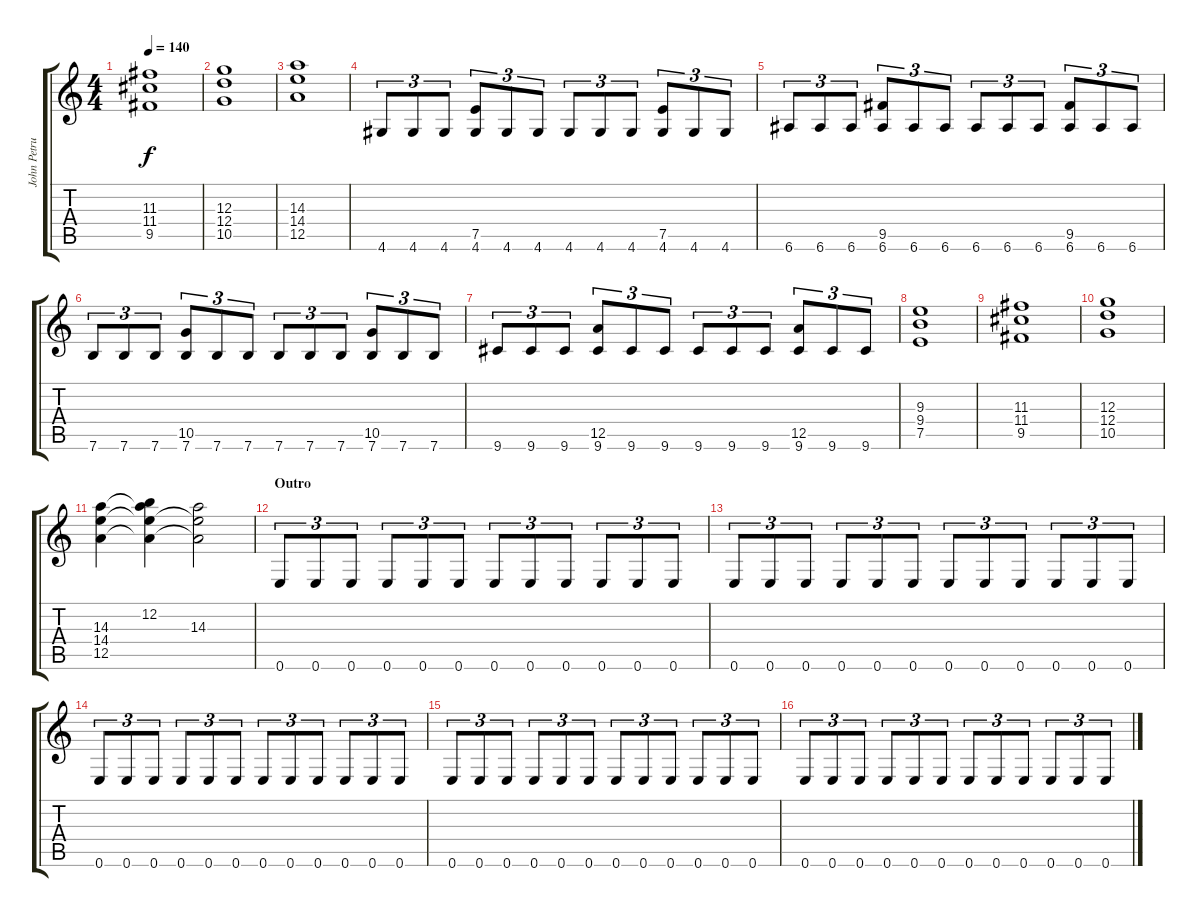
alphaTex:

\track ("John Petrucci Rythm/Fill Guitar" "John Petru") {instrument distortionguitar}
\staff {score tabs}
\tuning (E4 B3 G3 D3 A2 E2) {hide}
\ts (4 4)
\tempo 140
\clef g2
\ks c
(11.3 11.4 9.5).1{dy f} |
(12.3 12.4 10.5).1 |
(14.3 14.4 12.5).1 |
4.6.8{tu (3 2) volume 15} 4.6.8{tu (3 2)} 4.6.8{tu (3 2)} (7.5 4.6).8{tu (3 2)} 4.6.8{tu (3 2)} 4.6.8{tu (3 2)} 4.6.8{tu (3 2)} 4.6.8{tu (3 2)} 4.6.8{tu (3 2)} (7.5 4.6).8{tu (3 2)} 4.6.8{tu (3 2)} 4.6.8{tu (3 2)} |
6.6.8{tu (3 2)} 6.6.8{tu (3 2)} 6.6.8{tu (3 2)} (9.5 6.6).8{tu (3 2)} 6.6.8{tu (3 2)} 6.6.8{tu (3 2)} 6.6.8{tu (3 2)} 6.6.8{tu (3 2)} 6.6.8{tu (3 2)} (9.5 6.6).8{tu (3 2)} 6.6.8{tu (3 2)} 6.6.8{tu (3 2)} |
7.6.8{tu (3 2)} 7.6.8{tu (3 2)} 7.6.8{tu (3 2)} (10.5 7.6).8{tu (3 2)} 7.6.8{tu (3 2)} 7.6.8{tu (3 2)} 7.6.8{tu (3 2)} 7.6.8{tu (3 2)} 7.6.8{tu (3 2)} (10.5 7.6).8{tu (3 2)} 7.6.8{tu (3 2)} 7.6.8{tu (3 2)} |
9.6.8{tu (3 2)} 9.6.8{tu (3 2)} 9.6.8{tu (3 2)} (12.5 9.6).8{tu (3 2)} 9.6.8{tu (3 2)} 9.6.8{tu (3 2)} 9.6.8{tu (3 2)} 9.6.8{tu (3 2)} 9.6.8{tu (3 2)} (12.5 9.6).8{tu (3 2)} 9.6.8{tu (3 2)} 9.6.8{tu (3 2)} |
(9.3 9.4 7.5).1{volume 12} |
(11.3 11.4 9.5).1 |
(12.3 12.4 10.5).1 |
(14.3 14.4 12.5).4 (12.2 14.3{t} 14.4{t} 12.5{t}).4 (14.3 14.4{t} 12.5{t}).2 |
\section ("" "Outro")
0.6.8{tu (3 2)} 0.6.8{tu (3 2)} 0.6.8{tu (3 2)} 0.6.8{tu (3 2)} 0.6.8{tu (3 2)} 0.6.8{tu (3 2)} 0.6.8{tu (3 2)} 0.6.8{tu (3 2)} 0.6.8{tu (3 2)} 0.6.8{tu (3 2)} 0.6.8{tu (3 2)} 0.6.8{tu (3 2)} |
0.6.8{tu (3 2)} 0.6.8{tu (3 2)} 0.6.8{tu (3 2)} 0.6.8{tu (3 2)} 0.6.8{tu (3 2)} 0.6.8{tu (3 2)} 0.6.8{tu (3 2)} 0.6.8{tu (3 2)} 0.6.8{tu (3 2)} 0.6.8{tu (3 2)} 0.6.8{tu (3 2)} 0.6.8{tu (3 2)} |
0.6.8{tu (3 2)} 0.6.8{tu (3 2)} 0.6.8{tu (3 2)} 0.6.8{tu (3 2)} 0.6.8{tu (3 2)} 0.6.8{tu (3 2)} 0.6.8{tu (3 2)} 0.6.8{tu (3 2)} 0.6.8{tu (3 2)} 0.6.8{tu (3 2)} 0.6.8{tu (3 2)} 0.6.8{tu (3 2)} |
0.6.8{tu (3 2)} 0.6.8{tu (3 2)} 0.6.8{tu (3 2)} 0.6.8{tu (3 2)} 0.6.8{tu (3 2)} 0.6.8{tu (3 2)} 0.6.8{tu (3 2)} 0.6.8{tu (3 2)} 0.6.8{tu (3 2)} 0.6.8{tu (3 2)} 0.6.8{tu (3 2)} 0.6.8{tu (3 2)} |
0.6.8{tu (3 2)} 0.6.8{tu (3 2)} 0.6.8{tu (3 2)} 0.6.8{tu (3 2)} 0.6.8{tu (3 2)} 0.6.8{tu (3 2)} 0.6.8{tu (3 2)} 0.6.8{tu (3 2)} 0.6.8{tu (3 2)} 0.6.8{tu (3 2)} 0.6.8{tu (3 2)} 0.6.8{tu (3 2)}
